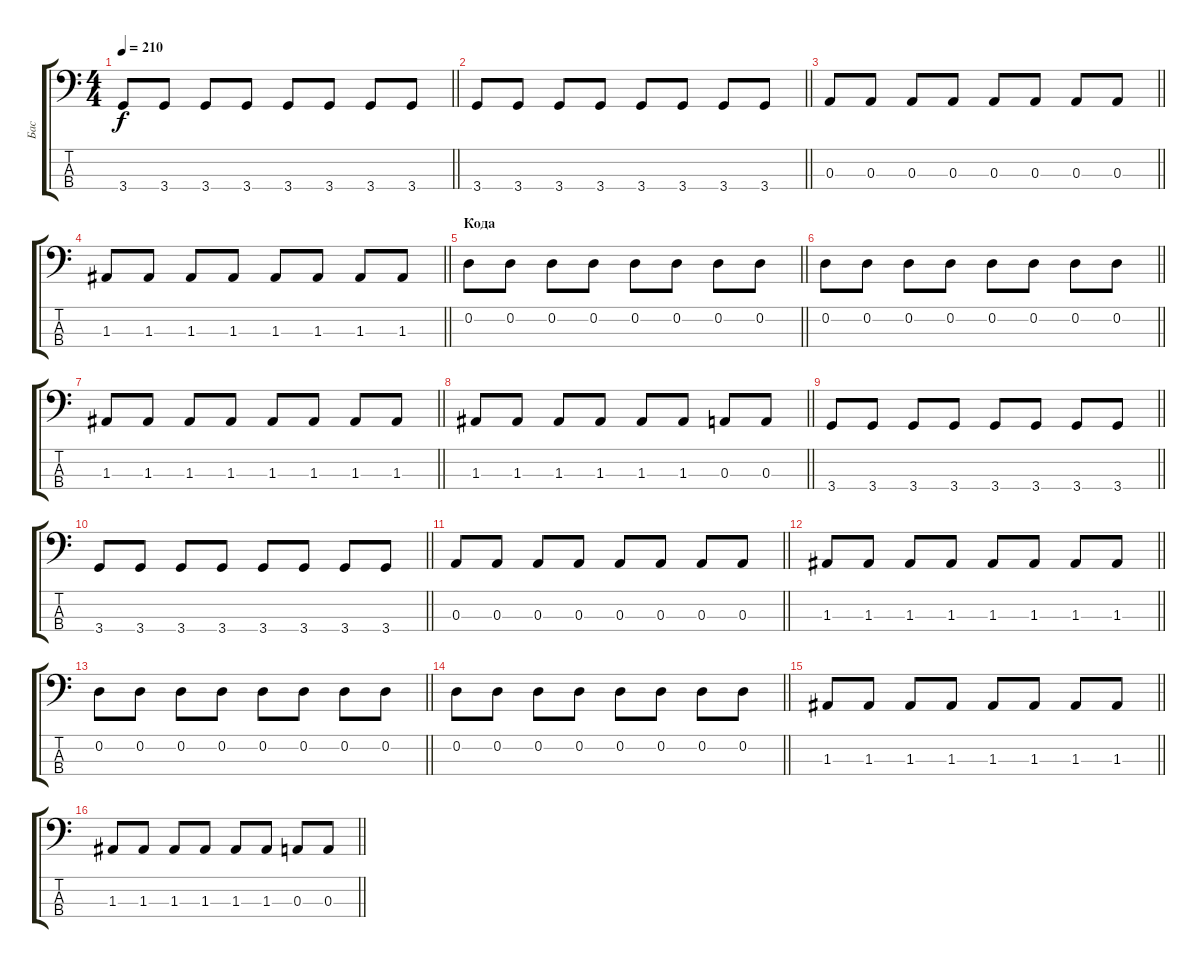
\track ("Бас" "Бас") {instrument electricbassfinger}
\staff {score tabs}
\tuning (G2 D2 A1 E1) {hide}
\ts (4 4)
\tempo 210
\clef f4
\barLineRight lightlight
\ks c
3.4.8{dy f} 3.4.8 3.4.8 3.4.8 3.4.8 3.4.8 3.4.8 3.4.8 |
\barLineRight lightlight
3.4.8 3.4.8 3.4.8 3.4.8 3.4.8 3.4.8 3.4.8 3.4.8 |
\barLineRight lightlight
0.3.8 0.3.8 0.3.8 0.3.8 0.3.8 0.3.8 0.3.8 0.3.8 |
\barLineRight lightlight
1.3.8 1.3.8 1.3.8 1.3.8 1.3.8 1.3.8 1.3.8 1.3.8 |
\section ("" "Кода")
\barLineRight lightlight
0.2.8 0.2.8 0.2.8 0.2.8 0.2.8 0.2.8 0.2.8 0.2.8 |
\barLineRight lightlight
0.2.8 0.2.8 0.2.8 0.2.8 0.2.8 0.2.8 0.2.8 0.2.8 |
\barLineRight lightlight
1.3.8 1.3.8 1.3.8 1.3.8 1.3.8 1.3.8 1.3.8 1.3.8 |
\barLineRight lightlight
1.3.8 1.3.8 1.3.8 1.3.8 1.3.8 1.3.8 0.3.8 0.3.8 |
\barLineRight lightlight
3.4.8 3.4.8 3.4.8 3.4.8 3.4.8 3.4.8 3.4.8 3.4.8 |
\barLineRight lightlight
3.4.8 3.4.8 3.4.8 3.4.8 3.4.8 3.4.8 3.4.8 3.4.8 |
\barLineRight lightlight
0.3.8 0.3.8 0.3.8 0.3.8 0.3.8 0.3.8 0.3.8 0.3.8 |
\barLineRight lightlight
1.3.8 1.3.8 1.3.8 1.3.8 1.3.8 1.3.8 1.3.8 1.3.8 |
\barLineRight lightlight
0.2.8 0.2.8 0.2.8 0.2.8 0.2.8 0.2.8 0.2.8 0.2.8 |
\barLineRight lightlight
0.2.8 0.2.8 0.2.8 0.2.8 0.2.8 0.2.8 0.2.8 0.2.8 |
\barLineRight lightlight
1.3.8 1.3.8 1.3.8 1.3.8 1.3.8 1.3.8 1.3.8 1.3.8 |
\barLineRight lightlight
1.3.8 1.3.8 1.3.8 1.3.8 1.3.8 1.3.8 0.3.8 0.3.8
